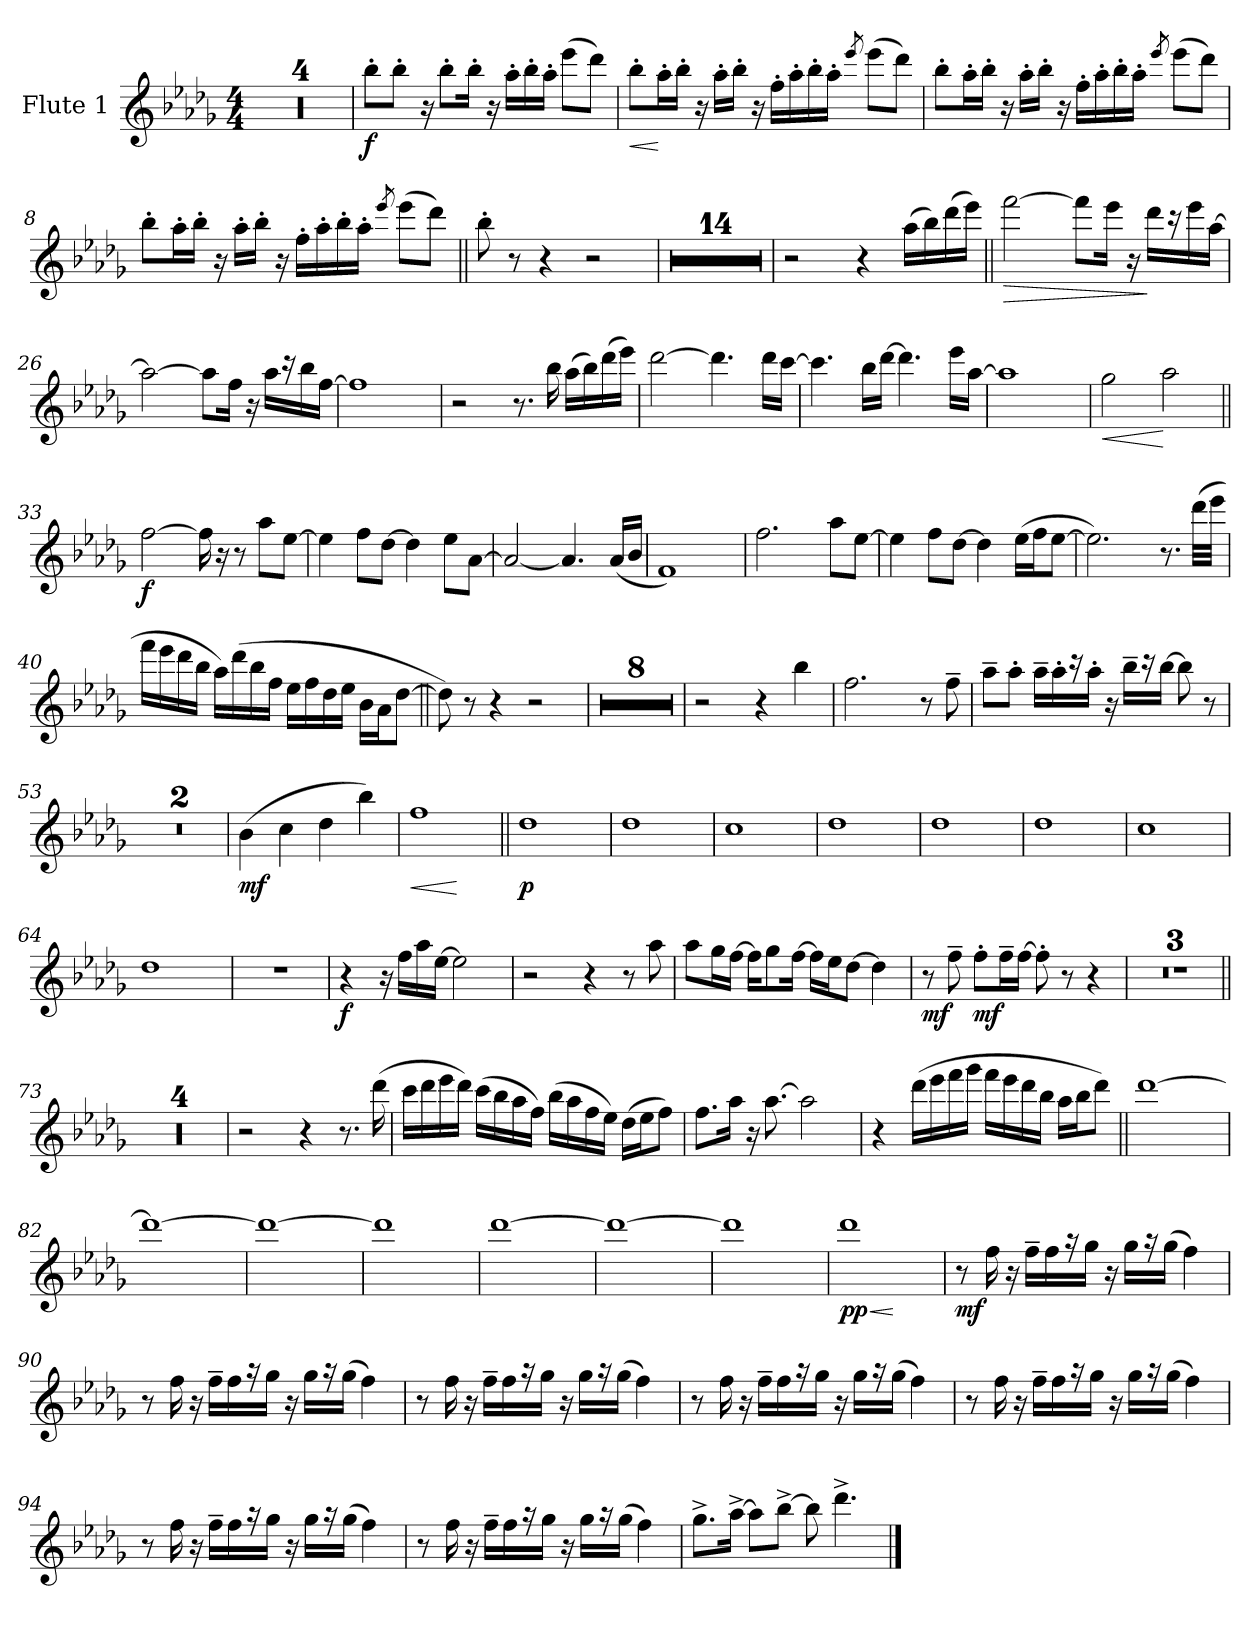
**kern	**dynam
*part1	*part1
*staff1	*staff1
*I"Flute 1	*
!!LO:PB:g=z
*clefG2	*
*k[b-e-a-d-g-]	*
*b-:	*
*M4/4	*
*MM90	*
=1	=1
1r	.
=2	=2
1r	.
=3	=3
1r	.
=4	=4
1r	.
=5	=5
!	!LO:DY:b
8bb-'>\L	f
8bb-'>\J	.
16r	.
8bb-'>\L	.
16bb-'>\Jk	.
16r	.
16aa-'>\LL	.
16bb-'>\	.
16aa-'>\JJ	.
(8eee-\L	.
8ddd-\J)	.
=6	=6
!	!LO:HP:b
8bb-'>\L	<
16aa-'>\L	[
16bb-'>\JJ	.
16r	.
16aa-'>\LL	.
16bb-'>\JJ	.
16r	.
16ff'>\LL	.
16aa-'>\	.
16bb-'>\	.
16aa-'>\JJ	.
8qeee-/	.
(8eee-\L	.
8ddd-\J)	.
!!LO:LB:g=z
=7	=7
8bb-'>\L	.
16aa-'>\L	.
16bb-'>\JJ	.
16r	.
16aa-'>\LL	.
16bb-'>\JJ	.
16r	.
16ff'>\LL	.
16aa-'>\	.
16bb-'>\	.
16aa-'>\JJ	.
8qeee-/	.
(8eee-\L	.
8ddd-\J)	.
=8	=8
8bb-'>\L	.
16aa-'>\L	.
16bb-'>\JJ	.
16r	.
16aa-'>\LL	.
16bb-'>\JJ	.
16r	.
16ff'>\LL	.
16aa-'>\	.
16bb-'>\	.
16aa-'>\JJ	.
8qeee-/	.
(8eee-\L	.
8ddd-\J)	.
=9||	=9||
8bb-'>\	.
8r	.
4r	.
2r	.
!!LO:LB:g=z
=10	=10
1r	.
=11	=11
1r	.
=12	=12
1r	.
=13	=13
1r	.
=14	=14
1r	.
=15	=15
1r	.
=16	=16
1r	.
=17	=17
1r	.
=18	=18
1r	.
=19	=19
1r	.
=20	=20
1r	.
=21	=21
1r	.
=22	=22
1r	.
=23	=23
1r	.
=24	=24
2r	.
4r	.
(16aa-\LL	.
16bb-\)	.
(16ddd-\	.
16eee-\JJ)	.
=25||	=25||
!	!LO:HP:b
[2fff\	>
8fff\L]	.
16eee-\Jk	.
16r	.
16ddd-\LL	]
16r	.
16eee-\	.
[16aa-\JJ	.
!!LO:LB:g=z
=26	=26
2aa-\_	.
8aa-\L]	.
16ff\Jk	.
16r	.
16aa-\LL	.
16r	.
16bb-\	.
[16ff\JJ	.
=27	=27
1ff\]	.
=28	=28
2r	.
8.r	.
16bb-\	.
(16aa-\LL	.
16bb-\)	.
(16ddd-\	.
16eee-\JJ)	.
=29	=29
[2ddd-\	.
4.ddd-\]	.
16ddd-\LL	.
[16ccc\JJ	.
!!LO:LB:g=z
=30	=30
4.ccc\]	.
16bb-\LL	.
[16ddd-\JJ	.
4.ddd-\]	.
16eee-\LL	.
[16aa-\JJ	.
=31	=31
1aa-\]	.
=32	=32
!	!LO:HP:b
2gg-\	<
2aa-\	[
=33||	=33||
!	!LO:DY:b
[2ff\	f
16ff\]	.
16r	.
8r	.
8aa-\L	.
[8ee-\J	.
=34	=34
4ee-\]	.
8ff\L	.
[8dd-\J	.
4dd-\]	.
8ee-\L	.
[8a-\J	.
!!LO:LB:g=z
=35	=35
2a-/_	.
4.a-/]	.
(16a-/LL	.
16b-/JJ	.
=36	=36
1f/)	.
=37	=37
2.ff\	.
8aa-\L	.
[8ee-\J	.
=38	=38
4ee-\]	.
8ff\L	.
[8dd-\J	.
4dd-\]	.
(16ee-\LL	.
16ff\J	.
[8ee-\J	.
=39	=39
2.ee-\])	.
8.r	.
(32ddd-\LLL	.
32eee-\JJJ	.
!!LO:LB:g=z
=40	=40
16fff\LL	.
16eee-\	.
16ddd-\	.
16bb-\JJ	.
16aa-\LL)	.
(16ddd-\	.
16bb-\	.
16ff\JJ	.
16ee-\LL	.
16ff\	.
16dd-\	.
16ee-\JJ	.
16b-\LL	.
16a-\J	.
[8dd-\J	.
=41||	=41||
8dd-\])	.
8r	.
4r	.
2r	.
=42	=42
1r	.
=43	=43
1r	.
=44	=44
1r	.
=45	=45
1r	.
=46	=46
1r	.
=47	=47
1r	.
=48	=48
1r	.
=49	=49
1r	.
=50	=50
2r	.
4r	.
4bb-\	.
!!LO:LB:g=z
=51	=51
2.ff\	.
8r	.
8ff~>\	.
=52	=52
8aa-~>\L	.
8aa-'>\J	.
16aa-~>\LL	.
16aa-'>\	.
16r	.
16aa-'>\JJ	.
16r	.
16bb-~>\LL	.
16r	.
[16bb-\JJ	.
8bb-\]	.
8r	.
=53	=53
1r	.
=54	=54
1r	.
=55	=55
!	!LO:DY:b
(4b-\	mf
4cc\	.
4dd-\	.
4bb-\)	.
=56	=56
!	!LO:HP:b
1ff\	<
.	[
!!LO:PB:g=z
=57||	=57||
!	!LO:DY:b
1dd-\	p
=58	=58
1dd-\	.
=59	=59
1cc\	.
=60	=60
1dd-\	.
=61	=61
1dd-\	.
=62	=62
1dd-\	.
=63	=63
1cc\	.
=64	=64
1dd-\	.
=65	=65
1r	.
!!LO:LB:g=z
=66	=66
!	!LO:DY:b
4r	f
16r	.
16ff\LL	.
16aa-\	.
[16ee-\JJ	.
2ee-\]	.
=67	=67
2r	.
4r	.
8r	.
8aa-\	.
=68	=68
8aa-\L	.
16gg-\L	.
[16ff\JJ	.
16ff\KL]	.
8gg-\	.
[16ff\Jk	.
16ff\LL]	.
16ee-\J	.
[8dd-\J	.
4dd-\]	.
=69	=69
!	!LO:DY:b
8r	mf
8ff~>\	.
!	!LO:DY:b
8ff'>\L	mf
16ff~>\L	.
[16ff\JJ	.
8ff'>\]	.
8r	.
4r	.
!!LO:LB:g=z
=70	=70
1r	.
=71	=71
1r	.
=72	=72
1r	.
=73||	=73||
1r	.
=74	=74
1r	.
=75	=75
1r	.
=76	=76
1r	.
=77	=77
2r	.
4r	.
8.r	.
(16ddd-\	.
=78	=78
16ccc\LL	.
16ddd-\	.
16eee-\	.
16ddd-\JJ)	.
(16ccc\LL	.
16bb-\	.
16aa-\	.
16ff\JJ)	.
(16bb-\LL	.
16aa-\	.
16ff\	.
16ee-\JJ)	.
(16dd-\LL	.
16ee-\J	.
8ff\J)	.
!!LO:LB:g=z
=79	=79
8.ff\L	.
16aa-\Jk	.
16r	.
[8.aa-\	.
2aa-\]	.
=80	=80
4r	.
(16ddd-\LL	.
16eee-\	.
16fff\	.
16ggg-\JJ	.
16fff\LL	.
16eee-\	.
16ddd-\	.
16bb-\JJ	.
16aa-\LL	.
16bb-\J	.
8ddd-\J)	.
=81||	=81||
[1ddd-\	.
=82	=82
1ddd-\_	.
=83	=83
1ddd-\_	.
=84	=84
1ddd-\]	.
!!LO:LB:g=z
=85	=85
[1ddd-\	.
=86	=86
1ddd-\_	.
=87	=87
1ddd-\]	.
=88	=88
!	!LO:HP:b
!	!LO:DY:n=1:b
1ddd-\	< pp
.	[
=89	=89
!	!LO:DY:b
8r	mf
16ff\	.
16r	.
16ff~>\LL	.
16ff\	.
16r	.
16gg-\JJ	.
16r	.
16gg-\LL	.
16r	.
(16gg-\JJ	.
4ff\)	.
!!LO:LB:g=z
=90	=90
8r	.
16ff\	.
16r	.
16ff~>\LL	.
16ff\	.
16r	.
16gg-\JJ	.
16r	.
16gg-\LL	.
16r	.
(16gg-\JJ	.
4ff\)	.
=91	=91
8r	.
16ff\	.
16r	.
16ff~>\LL	.
16ff\	.
16r	.
16gg-\JJ	.
16r	.
16gg-\LL	.
16r	.
(16gg-\JJ	.
4ff\)	.
=92	=92
8r	.
16ff\	.
16r	.
16ff~>\LL	.
16ff\	.
16r	.
16gg-\JJ	.
16r	.
16gg-\LL	.
16r	.
(16gg-\JJ	.
4ff\)	.
!!LO:LB:g=z
=93	=93
8r	.
16ff\	.
16r	.
16ff~>\LL	.
16ff\	.
16r	.
16gg-\JJ	.
16r	.
16gg-\LL	.
16r	.
(16gg-\JJ	.
4ff\)	.
=94	=94
8r	.
16ff\	.
16r	.
16ff~>\LL	.
16ff\	.
16r	.
16gg-\JJ	.
16r	.
16gg-\LL	.
16r	.
(16gg-\JJ	.
4ff\)	.
=95	=95
8r	.
16ff\	.
16r	.
16ff~>\LL	.
16ff\	.
16r	.
16gg-\JJ	.
16r	.
16gg-\LL	.
16r	.
(16gg-\JJ	.
4ff\)	.
!!LO:LB:g=z
=96	=96
8.gg-^>\L	.
[16aa-^>\Jk	.
8aa-\L]	.
[8bb-^>\J	.
8bb-\]	.
4.ddd-^>\	.
==	==
*-	*-
